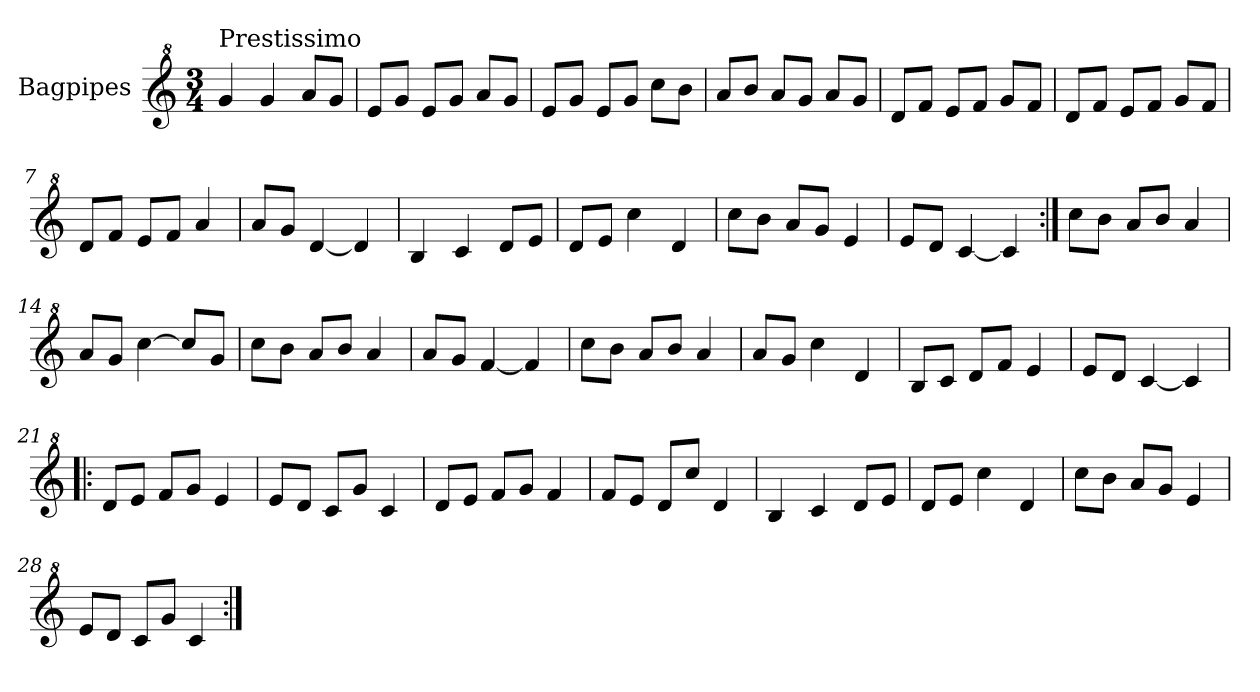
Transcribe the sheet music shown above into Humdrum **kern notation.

**kern
*part1
*staff1
*I"Bagpipes
*I'Bag
*clefG^2
*k[]
*C:
*M3/4
=1
!LO:TX:a:t=Prestissimo
4gg/
4gg/
8aa/L
8gg/J
=2
8ee/L
8gg/J
8ee/L
8gg/J
8aa/L
8gg/J
=3
8ee/L
8gg/J
8ee/L
8gg/J
8ccc\L
8bb\J
=4
8aa/L
8bb/J
8aa/L
8gg/J
8aa/L
8gg/J
=5
8dd/L
8ff/J
8ee/L
8ff/J
8gg/L
8ff/J
=6
8dd/L
8ff/J
8ee/L
8ff/J
8gg/L
8ff/J
=7
8dd/L
8ff/J
8ee/L
8ff/J
4aa/
=8
8aa/L
8gg/J
[4dd/
4dd/]
!!LO:LB:g=z
=9
4b/
4cc/
8dd/L
8ee/J
=10
8dd/L
8ee/J
4ccc\
4dd/
=11
8ccc\L
8bb\J
8aa/L
8gg/J
4ee/
=12
8ee/L
8dd/J
[4cc/
4cc/]
=13:|!
8ccc\L
8bb\J
8aa/L
8bb/J
4aa/
=14
8aa/L
8gg/J
[4ccc\
8ccc/L]
8gg/J
=15
8ccc\L
8bb\J
8aa/L
8bb/J
4aa/
=16
8aa/L
8gg/J
[4ff/
4ff/]
=17
8ccc\L
8bb\J
8aa/L
8bb/J
4aa/
!!LO:LB:g=z
=18
8aa/L
8gg/J
4ccc\
4dd/
=19
8b/L
8cc/J
8dd/L
8ff/J
4ee/
=20
8ee/L
8dd/J
[4cc/
4cc/]
=21!|:
8dd/L
8ee/J
8ff/L
8gg/J
4ee/
=22
8ee/L
8dd/J
8cc/L
8gg/J
4cc/
=23
8dd/L
8ee/J
8ff/L
8gg/J
4ff/
=24
8ff/L
8ee/J
8dd/L
8ccc/J
4dd/
=25
4b/
4cc/
8dd/L
8ee/J
=26
8dd/L
8ee/J
4ccc\
4dd/
!!LO:LB:g=z
=27
8ccc\L
8bb\J
8aa/L
8gg/J
4ee/
=28
8ee/L
8dd/J
8cc/L
8gg/J
4cc/
=:|!
*-
